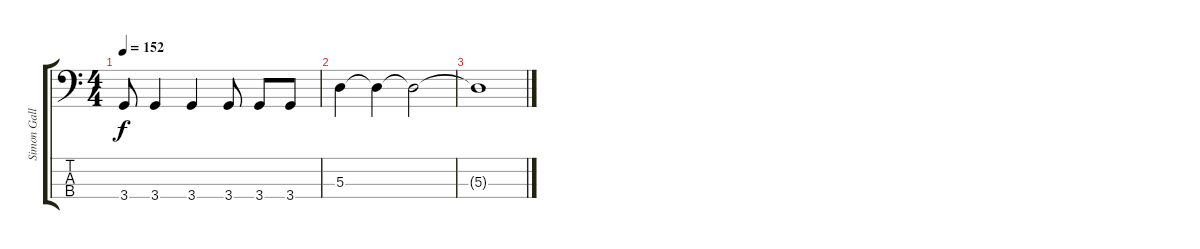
\track ("Simon Gallup (bass)" "Simon Gall") {instrument electricbasspick}
\staff {score tabs}
\tuning (G2 D2 A1 E1) {hide}
\ts (4 4)
\tempo 152
\clef f4
\ks c
3.4{t}.8{dy f} 3.4.4 3.4.4 3.4.8 3.4.8 3.4.8 |
5.3.4 5.3{t}.4 5.3{t}.2 |
5.3{t}.1
